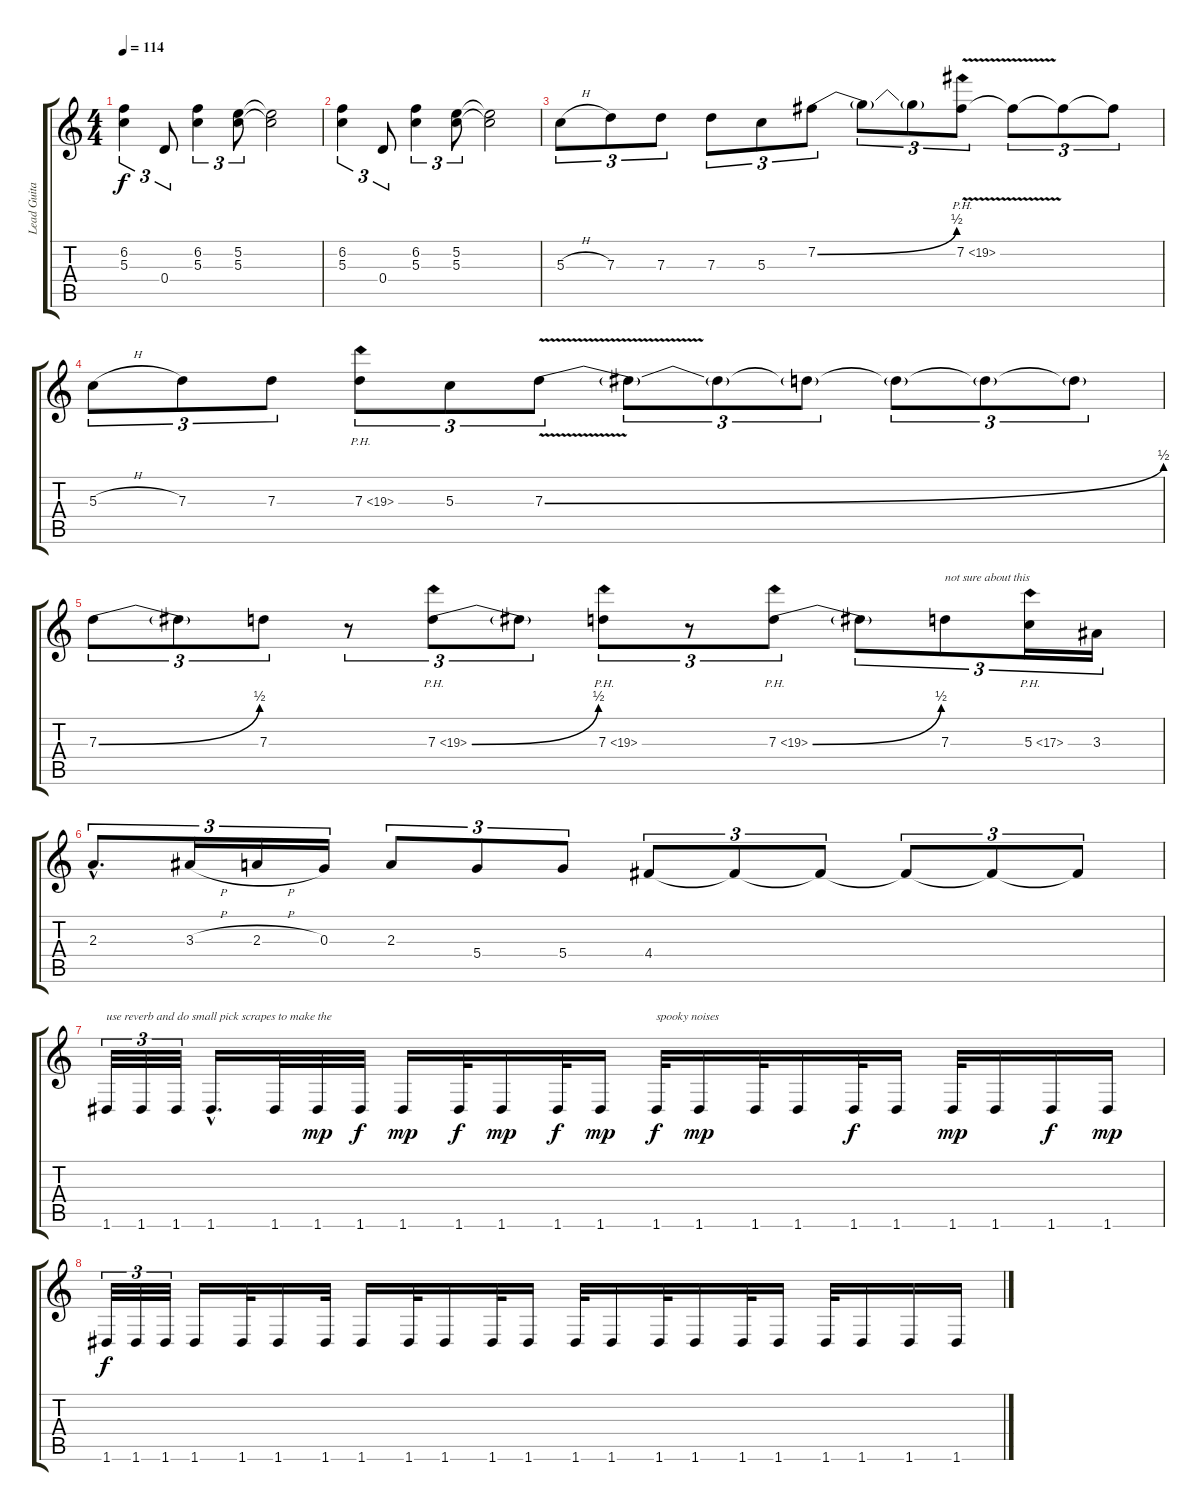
\track ("Lead Guitar" "Lead Guita") {instrument electricguitarclean}
\staff {score tabs}
\tuning (E4 B3 G3 D3 A2 D2) {hide}
\ts (4 4)
\tempo 114
\clef g2
\ks c
(6.2 5.3).4{tu (3 2) dy f} 0.4.8{tu (3 2)} (6.2 5.3).4{tu (3 2)} (5.2 5.3).8{tu (3 2)} (5.2{t} 5.3{t}).2 |
(6.2 5.3).4{tu (3 2)} 0.4.8{tu (3 2)} (6.2 5.3).4{tu (3 2)} (5.2 5.3).8{tu (3 2)} (5.2{t} 5.3{t}).2 |
5.3{h}.8{tu (3 2)} 7.3.8{tu (3 2)} 7.3.8{tu (3 2)} 7.3.8{tu (3 2)} 5.3.8{tu (3 2)} 7.2{be (bend 0 0 60 2)}.8{tu (3 2)} 7.2{t}.8{tu (3 2)} 7.2{t}.8{tu (3 2)} 7.2{ph 12 v}.8{tu (3 2)} 7.2{t}.8{tu (3 2)} 7.2{t}.8{tu (3 2)} 7.2{t}.8{tu (3 2)} |
5.3{h}.8{tu (3 2)} 7.3.8{tu (3 2)} 7.3.8{tu (3 2)} 7.3{ph 12}.8{tu (3 2)} 5.3.8{tu (3 2)} 7.3{be (bend 0 0 60 2) v}.8{tu (3 2)} 7.3{t}.8{tu (3 2)} 7.3{t}.8{tu (3 2)} 7.3{t}.8{tu (3 2)} 7.3{t}.8{tu (3 2)} 7.3{t}.8{tu (3 2)} 7.3{t}.8{tu (3 2)} |
7.3{be (bend 0 0 60 2)}.8{tu (3 2)} 7.3{t}.8{tu (3 2)} 7.3.8{tu (3 2)} r.8{tu (3 2)} 7.3{be (bend 0 0 60 2) ph 12}.8{tu (3 2)} 7.3{t}.8{tu (3 2)} 7.3{ph 12}.8{tu (3 2)} r.8{tu (3 2)} 7.3{be (bend 0 0 60 2) ph 12}.8{tu (3 2)} 7.3{t}.8{tu (3 2)} 7.3.8{tu (3 2) txt "not sure about this"} 5.3{ph 12}.16{tu (3 2)} 3.3.16{tu (3 2)} |
2.3{hac}.8{d tu (3 2)} 3.3{h}.16{tu (3 2)} 2.3{h}.16{tu (3 2)} 0.3.16{tu (3 2)} 2.3.8{tu (3 2)} 5.4.8{tu (3 2)} 5.4.8{tu (3 2)} 4.4.8{tu (3 2)} 4.4{t}.8{tu (3 2)} 4.4{t}.8{tu (3 2)} 4.4{t}.8{tu (3 2)} 4.4{t}.8{tu (3 2)} 4.4{t}.8{tu (3 2) volume 10} |
1.6.32{tu (3 2) txt "use reverb and do small pick scrapes to make the " volume 4 instrument guitarfretnoise} 1.6.32{tu (3 2)} 1.6.32{tu (3 2)} 1.6{hac}.16{d} 1.6.32 1.6.32{dy mp} 1.6.32{dy f} 1.6.16{dy mp} 1.6.32{dy f} 1.6.16{dy mp} 1.6.32{dy f} 1.6.16{dy mp} 1.6.32{txt "spooky noises" dy f} 1.6.16{dy mp} 1.6.32 1.6.16 1.6.32{dy f} 1.6.16 1.6.32{dy mp} 1.6.16 1.6.16{dy f} 1.6.16{dy mp} |
1.6.32{tu (3 2) dy f} 1.6.32{tu (3 2)} 1.6.32{tu (3 2)} 1.6.16 1.6.32 1.6.16 1.6.32 1.6.16 1.6.32 1.6.16 1.6.32 1.6.16 1.6.32 1.6.16 1.6.32 1.6.16 1.6.32 1.6.16 1.6.32 1.6.16 1.6.16 1.6.16
